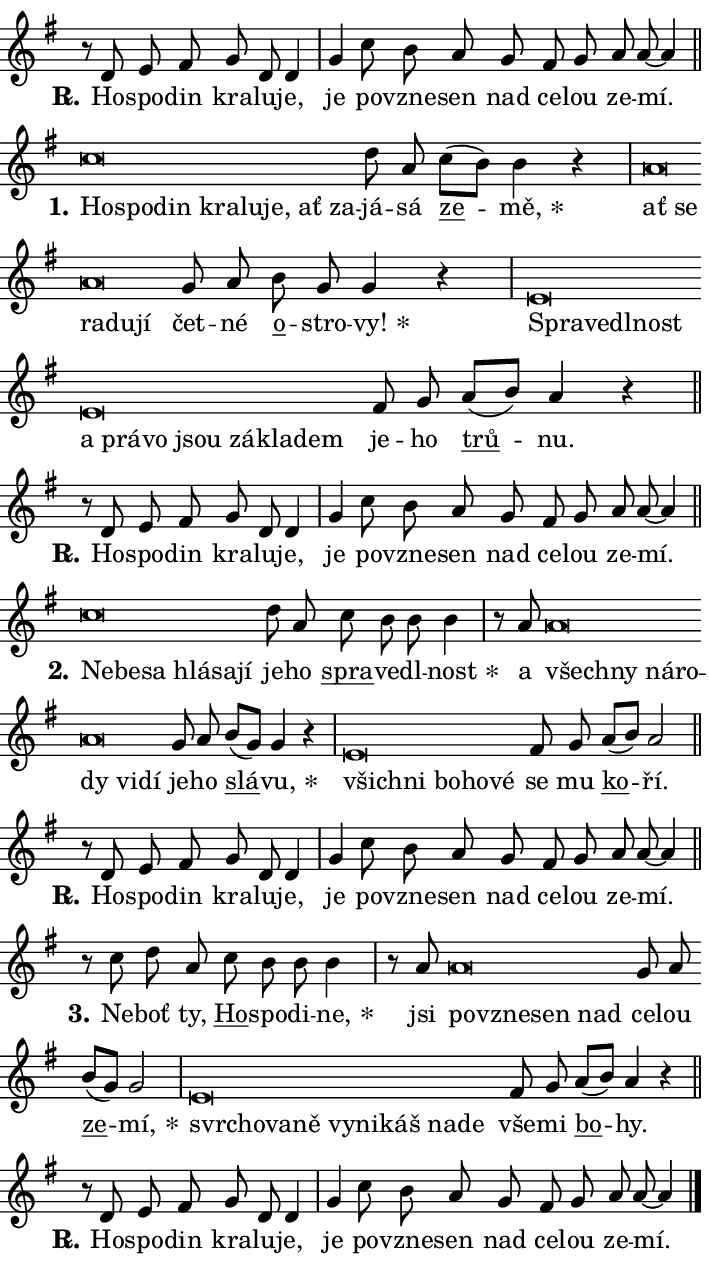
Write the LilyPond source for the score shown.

\version "2.24.0"
\header { tagline = "" }
\paper {
  indent = 0\cm
  top-margin = 0\cm
  right-margin = 0.13\cm % to fit lyric hyphens
  bottom-margin = 0\cm
  left-margin = 0\cm
  paper-width = 12\cm
  page-breaking = #ly:one-page-breaking
  system-system-spacing.basic-distance = #11
  score-system-spacing.basic-distance = #11
  ragged-last = ##f
}


%% Author: Thomas Morley
%% https://lists.gnu.org/archive/html/lilypond-user/2020-05/msg00002.html
#(define (line-position grob)
"Returns position of @var[grob} in current system:
   @code{'start}, if at first time-step
   @code{'end}, if at last time-step
   @code{'middle} otherwise
"
  (let* ((col (ly:item-get-column grob))
         (ln (ly:grob-object col 'left-neighbor))
         (rn (ly:grob-object col 'right-neighbor))
         (col-to-check-left (if (ly:grob? ln) ln col))
         (col-to-check-right (if (ly:grob? rn) rn col))
         (break-dir-left
           (and
             (ly:grob-property col-to-check-left 'non-musical #f)
             (ly:item-break-dir col-to-check-left)))
         (break-dir-right
           (and
             (ly:grob-property col-to-check-right 'non-musical #f)
             (ly:item-break-dir col-to-check-right))))
        (cond ((eqv? 1 break-dir-left) 'start)
              ((eqv? -1 break-dir-right) 'end)
              (else 'middle))))

#(define (tranparent-at-line-position vctor)
  (lambda (grob)
  "Relying on @code{line-position} select the relevant enry from @var{vctor}.
Used to determine transparency,"
    (case (line-position grob)
      ((end) (not (vector-ref vctor 0)))
      ((middle) (not (vector-ref vctor 1)))
      ((start) (not (vector-ref vctor 2))))))

noteHeadBreakVisibility =
#(define-music-function (break-visibility)(vector?)
"Makes @code{NoteHead}s transparent relying on @var{break-visibility}"
#{
  \override NoteHead.transparent =
    #(tranparent-at-line-position break-visibility)
#})

#(define delete-ledgers-for-transparent-note-heads
  (lambda (grob)
    "Reads whether a @code{NoteHead} is transparent.
If so this @code{NoteHead} is removed from @code{'note-heads} from
@var{grob}, which is supposed to be @code{LedgerLineSpanner}.
As a result ledgers are not printed for this @code{NoteHead}"
    (let* ((nhds-array (ly:grob-object grob 'note-heads))
           (nhds-list
             (if (ly:grob-array? nhds-array)
                 (ly:grob-array->list nhds-array)
                 '()))
           ;; Relies on the transparent-property being done before
           ;; Staff.LedgerLineSpanner.after-line-breaking is executed.
           ;; This is fragile ...
           (to-keep
             (remove
               (lambda (nhd)
                 (ly:grob-property nhd 'transparent #f))
               nhds-list)))
      ;; TODO find a better method to iterate over grob-arrays, similiar
      ;; to filter/remove etc for lists
      ;; For now rebuilt from scratch
      (set! (ly:grob-object grob 'note-heads)  '())
      (for-each
        (lambda (nhd)
          (ly:pointer-group-interface::add-grob grob 'note-heads nhd))
        to-keep))))

squashNotes = {
  \override NoteHead.X-extent = #'(-0.2 . 0.2)
  \override NoteHead.Y-extent = #'(-0.75 . 0)
  \override NoteHead.stencil =
    #(lambda (grob)
       (let ((pos (ly:grob-property grob 'staff-position)))
         (begin
           (if (< pos -7) (display "ERROR: Lower brevis then expected\n") (display ""))
           (if (<= pos -6) ly:text-interface::print ly:note-head::print))))
}
unSquashNotes = {
  \revert NoteHead.X-extent
  \revert NoteHead.Y-extent
  \revert NoteHead.stencil
}

hideNotes = \noteHeadBreakVisibility #begin-of-line-visible
unHideNotes = \noteHeadBreakVisibility #all-visible

% work-around for resetting accidentals
% https://lilypond.org/doc/v2.23/Documentation/notation/displaying-rhythms#unmetered-music
cadenzaMeasure = {
  \cadenzaOff
  \partial 1024 s1024
  \cadenzaOn
}

#(define-markup-command (accent layout props text) (markup?)
  "Underline accented syllable"
  (interpret-markup layout props
    #{\markup \override #'(offset . 4.3) \underline { #text }#}))

responsum = \markup \concat {
  "R" \hspace #-1.05 \path #0.1 #'((moveto 0 0.07) (lineto 0.9 0.8)) \hspace #0.05 "."
}

spaceSize = #0.6828661417322834 % exact space size for TeX Gyre Schola

\layout {
  \context {
    \Staff
    \remove "Time_signature_engraver"
    \override LedgerLineSpanner.after-line-breaking = #delete-ledgers-for-transparent-note-heads
  }
  \context {
    \Lyrics {
      \override LyricSpace.minimum-distance = \spaceSize
      \override LyricText.font-name = #"TeX Gyre Schola"
      \override LyricText.font-size = 1
      \override StanzaNumber.font-name = #"TeX Gyre Schola Bold"
      \override StanzaNumber.font-size = 1
    }
  }
  \context {
    \Score 
    \override NoteHead.text =
      #(lambda (grob) 
        (let ((pos (ly:grob-property grob 'staff-position)))
          #{\markup {
            \combine
              \halign #-0.55 \raise #(if (= pos -6) 0 0.5) \override #'(thickness . 2) \draw-line #'(3.2 . 0)
              \musicglyph "noteheads.sM1"
          }#}))
  }
}

% magnetic-lyrics.ily
%
%   written by
%     Jean Abou Samra <jean@abou-samra.fr>
%     Werner Lemberg <wl@gnu.org>
%
%   adapted by
%     Jiri Hon <jiri.hon@gmail.com>
%
% Version 2022-Apr-15

% https://www.mail-archive.com/lilypond-user@gnu.org/msg149350.html

#(define (Left_hyphen_pointer_engraver context)
   "Collect syllable-hyphen-syllable occurrences in lyrics and store
them in properties.  This engraver only looks to the left.  For
example, if the lyrics input is @code{foo -- bar}, it does the
following.

@itemize @bullet
@item
Set the @code{text} property of the @code{LyricHyphen} grob between
@q{foo} and @q{bar} to @code{foo}.

@item
Set the @code{left-hyphen} property of the @code{LyricText} grob with
text @q{foo} to the @code{LyricHyphen} grob between @q{foo} and
@q{bar}.
@end itemize

Use this auxiliary engraver in combination with the
@code{lyric-@/text::@/apply-@/magnetic-@/offset!} hook."
   (let ((hyphen #f)
         (text #f))
     (make-engraver
      (acknowledgers
       ((lyric-syllable-interface engraver grob source-engraver)
        (set! text grob)))
      (end-acknowledgers
       ((lyric-hyphen-interface engraver grob source-engraver)
        ;(when (not (grob::has-interface grob 'lyric-space-interface))
          (set! hyphen grob)));)
      ((stop-translation-timestep engraver)
       (when (and text hyphen)
         (ly:grob-set-object! text 'left-hyphen hyphen))
       (set! text #f)
       (set! hyphen #f)))))

#(define (lyric-text::apply-magnetic-offset! grob)
   "If the space between two syllables is less than the value in
property @code{LyricText@/.details@/.squash-threshold}, move the right
syllable to the left so that it gets concatenated with the left
syllable.

Use this function as a hook for
@code{LyricText@/.after-@/line-@/breaking} if the
@code{Left_@/hyphen_@/pointer_@/engraver} is active."
   (let ((hyphen (ly:grob-object grob 'left-hyphen #f)))
     (when hyphen
       (let ((left-text (ly:spanner-bound hyphen LEFT)))
         (when (grob::has-interface left-text 'lyric-syllable-interface)
           (let* ((common (ly:grob-common-refpoint grob left-text X))
                  (this-x-ext (ly:grob-extent grob common X))
                  (left-x-ext
                   (begin
                     ;; Trigger magnetism for left-text.
                     (ly:grob-property left-text 'after-line-breaking)
                     (ly:grob-extent left-text common X)))
                  ;; `delta` is the gap width between two syllables.
                  (delta (- (interval-start this-x-ext)
                            (interval-end left-x-ext)))
                  (details (ly:grob-property grob 'details))
                  (threshold (assoc-get 'squash-threshold details 0.2)))
             (when (< delta threshold)
               (let* (;; We have to manipulate the input text so that
                      ;; ligatures crossing syllable boundaries are not
                      ;; disabled.  For languages based on the Latin
                      ;; script this is essentially a beautification.
                      ;; However, for non-Western scripts it can be a
                      ;; necessity.
                      (lt (ly:grob-property left-text 'text))
                      (rt (ly:grob-property grob 'text))
                      (is-space (grob::has-interface hyphen 'lyric-space-interface))
                      (space (if is-space " " ""))
                      (extra-delta (if is-space spaceSize 0))
                      ;; Append new syllable.
                      (ltrt-space (if (and (string? lt) (string? rt))
                                (string-append lt space rt)
                                (make-concat-markup (list lt space rt))))
                      ;; Right-align `ltrt` to the right side.
                      (ltrt-space-markup (grob-interpret-markup
                               grob
                               (make-translate-markup
                                (cons (interval-length this-x-ext) 0)
                                (make-right-align-markup ltrt-space)))))
                 (begin
                   ;; Don't print `left-text`.
                   (ly:grob-set-property! left-text 'stencil #f)
                   ;; Set text and stencil (which holds all collected
                   ;; syllables so far) and shift it to the left.
                   (ly:grob-set-property! grob 'text ltrt-space)
                   (ly:grob-set-property! grob 'stencil ltrt-space-markup)
                   (ly:grob-translate-axis! grob (- (- delta extra-delta)) X))))))))))


#(define (lyric-hyphen::displace-bounds-first grob)
   ;; Make very sure this callback isn't triggered too early.
   (let ((left (ly:spanner-bound grob LEFT))
         (right (ly:spanner-bound grob RIGHT)))
     (ly:grob-property left 'after-line-breaking)
     (ly:grob-property right 'after-line-breaking)
     (ly:lyric-hyphen::print grob)))

squashThreshold = #0.4

\layout {
  \context {
    \Lyrics
    \consists #Left_hyphen_pointer_engraver
    \override LyricText.after-line-breaking =
      #lyric-text::apply-magnetic-offset!
    \override LyricHyphen.stencil = #lyric-hyphen::displace-bounds-first
    \override LyricText.details.squash-threshold = \squashThreshold
    \override LyricHyphen.minimum-distance = 0
    \override LyricHyphen.minimum-length = \squashThreshold
  }
}

squashText = \override LyricText.details.squash-threshold = 9999
unSquashText = \override LyricText.details.squash-threshold = \squashThreshold

leftText = \override LyricText.self-alignment-X = #LEFT
unLeftText = \revert LyricText.self-alignment-X

starOffset = #(lambda (grob) 
                (let ((x_offset (ly:self-alignment-interface::aligned-on-x-parent grob)))
                  (if (= x_offset 0) 0 (+ x_offset 1.2))))

star = #(define-music-function (syllable)(string?)
"Append star separator at the end of a syllable"
#{
  \once \override LyricText.X-offset = #starOffset
  \lyricmode { \markup {
    #syllable
    \override #'((font-name . "TeX Gyre Schola Bold")) \hspace #0.2 \lower #0.65 \larger "*"
  } }
#})

starAccent = #(define-music-function (syllable)(string?)
"Append star separator at the end of a syllable and make accent"
#{
  \once \override LyricText.X-offset = #starOffset
  \lyricmode { \markup {
    \accent #syllable
    \override #'((font-name . "TeX Gyre Schola Bold")) \hspace #0.2 \lower #0.65 \larger "*"
  } }
#})

breath = #(define-music-function (syllable)(string?)
"Append breathing indicator at the end of a syllable"
#{
  \lyricmode { \markup { #syllable "+" } }
#})

optionalBreath = #(define-music-function (syllable)(string?)
"Append optional breathing indicator at the end of a syllable"
#{
  \lyricmode { \markup { #syllable "(+)" } }
#})


\score {
    <<
        \new Voice = "melody" { \cadenzaOn \key g \major \relative { r8 d'8 e fis g d d4 \cadenzaMeasure \bar "|" g c8 b a g \bar "" fis g a a~ a4 \cadenzaMeasure \bar "||" \break } }
        \new Lyrics \lyricsto "melody" { \lyricmode { \set stanza = \responsum
Ho -- spo -- din kra -- lu -- je, je po -- vzne -- sen nad ce -- lou ze -- mí. } }
    >>
    \layout {}
}

\score {
    <<
        \new Voice = "melody" { \cadenzaOn \key g \major \relative { \squashNotes c''\breve*1/16 \hideNotes \breve*1/16 \bar "" \breve*1/16 \bar "" \breve*1/16 \bar "" \breve*1/16 \bar "" \breve*1/16 \bar "" \breve*1/16 \breve*1/16 \bar "" \unHideNotes \unSquashNotes d8 a \bar "" c[( b)] b4 r \cadenzaMeasure \bar "|" \squashNotes a\breve*1/16 \hideNotes \breve*1/16 \bar "" \breve*1/16 \bar "" \breve*1/16 \breve*1/16 \bar "" \unHideNotes \unSquashNotes g8 a \bar "" b g g4 r \cadenzaMeasure \bar "|" \squashNotes e\breve*1/16 \hideNotes \breve*1/16 \bar "" \breve*1/16 \bar "" \breve*1/16 \bar "" \breve*1/16 \bar "" \breve*1/16 \bar "" \breve*1/16 \bar "" \breve*1/16 \bar "" \breve*1/16 \bar "" \breve*1/16 \breve*1/16 \bar "" \unHideNotes \unSquashNotes fis8 g \bar "" a[( b)] a4 r \cadenzaMeasure \bar "||" \break } }
        \new Lyrics \lyricsto "melody" { \lyricmode { \set stanza = "1."
\leftText Ho -- \squashText spo -- din kra -- lu -- je, ať za -- \unLeftText \unSquashText já -- sá \markup \accent ze -- \star mě, \leftText ať \squashText se ra -- du -- jí \unLeftText \unSquashText čet -- né \markup \accent o -- stro -- \star vy! \leftText Spra -- \squashText ve -- dl -- nost a prá -- vo jsou zá -- kla -- dem \unLeftText \unSquashText je -- ho \markup \accent trů -- nu. } }
    >>
    \layout {}
}

\score {
    <<
        \new Voice = "melody" { \cadenzaOn \key g \major \relative { r8 d'8 e fis g d d4 \cadenzaMeasure \bar "|" g c8 b a g \bar "" fis g a a~ a4 \cadenzaMeasure \bar "||" \break } }
        \new Lyrics \lyricsto "melody" { \lyricmode { \set stanza = \responsum
Ho -- spo -- din kra -- lu -- je, je po -- vzne -- sen nad ce -- lou ze -- mí. } }
    >>
    \layout {}
}

\score {
    <<
        \new Voice = "melody" { \cadenzaOn \key g \major \relative { \squashNotes c''\breve*1/16 \hideNotes \breve*1/16 \bar "" \breve*1/16 \bar "" \breve*1/16 \bar "" \breve*1/16 \breve*1/16 \bar "" \unHideNotes \unSquashNotes d8 a \bar "" c b b b4 \cadenzaMeasure \bar "|" r8 a8 \squashNotes a\breve*1/16 \hideNotes \breve*1/16 \bar "" \breve*1/16 \bar "" \breve*1/16 \bar "" \breve*1/16 \bar "" \breve*1/16 \breve*1/16 \bar "" \unHideNotes \unSquashNotes g8 a \bar "" b[( g)] g4 r \cadenzaMeasure \bar "|" \squashNotes e\breve*1/16 \hideNotes \breve*1/16 \bar "" \breve*1/16 \bar "" \breve*1/16 \breve*1/16 \bar "" \unHideNotes \unSquashNotes fis8 g \bar "" a[( b)] a2 \cadenzaMeasure \bar "||" \break } }
        \new Lyrics \lyricsto "melody" { \lyricmode { \set stanza = "2."
\leftText Ne -- \squashText be -- sa hlá -- sa -- jí \unLeftText \unSquashText je -- ho \markup \accent spra -- ve -- dl -- \star nost a \leftText všech -- \squashText ny ná -- ro -- dy vi -- dí \unLeftText \unSquashText je -- ho \markup \accent slá -- \star vu, \leftText všich -- \squashText ni bo -- ho -- vé \unLeftText \unSquashText se mu \markup \accent ko -- ří. } }
    >>
    \layout {}
}

\score {
    <<
        \new Voice = "melody" { \cadenzaOn \key g \major \relative { r8 d'8 e fis g d d4 \cadenzaMeasure \bar "|" g c8 b a g \bar "" fis g a a~ a4 \cadenzaMeasure \bar "||" \break } }
        \new Lyrics \lyricsto "melody" { \lyricmode { \set stanza = \responsum
Ho -- spo -- din kra -- lu -- je, je po -- vzne -- sen nad ce -- lou ze -- mí. } }
    >>
    \layout {}
}

\score {
    <<
        \new Voice = "melody" { \cadenzaOn \key g \major \relative { r8 c'' d8 a \bar "" c b b b4 \cadenzaMeasure \bar "|" r8 a8 \squashNotes a\breve*1/16 \hideNotes \breve*1/16 \bar "" \breve*1/16 \breve*1/16 \bar "" \unHideNotes \unSquashNotes g8 a \bar "" b[( g)] g2 \cadenzaMeasure \bar "|" \squashNotes e\breve*1/16 \hideNotes \breve*1/16 \bar "" \breve*1/16 \bar "" \breve*1/16 \bar "" \breve*1/16 \bar "" \breve*1/16 \bar "" \breve*1/16 \bar "" \breve*1/16 \breve*1/16 \bar "" \unHideNotes \unSquashNotes fis8 g \bar "" a[( b)] a4 r \cadenzaMeasure \bar "||" \break } }
        \new Lyrics \lyricsto "melody" { \lyricmode { \set stanza = "3."
Ne -- boť ty, \markup \accent Ho -- spo -- di -- \star ne, jsi \leftText po -- \squashText vzne -- sen nad \unLeftText \unSquashText ce -- lou \markup \accent ze -- \star mí, \leftText svr -- \squashText cho -- va -- ně vy -- ni -- káš na -- de \unLeftText \unSquashText vše -- mi \markup \accent bo -- hy. } }
    >>
    \layout {}
}

\score {
    <<
        \new Voice = "melody" { \cadenzaOn \key g \major \relative { r8 d'8 e fis g d d4 \cadenzaMeasure \bar "|" g c8 b a g \bar "" fis g a a~ a4 \cadenzaMeasure \bar "||" \break } \bar "|." }
        \new Lyrics \lyricsto "melody" { \lyricmode { \set stanza = \responsum
Ho -- spo -- din kra -- lu -- je, je po -- vzne -- sen nad ce -- lou ze -- mí. } }
    >>
    \layout {}
}
